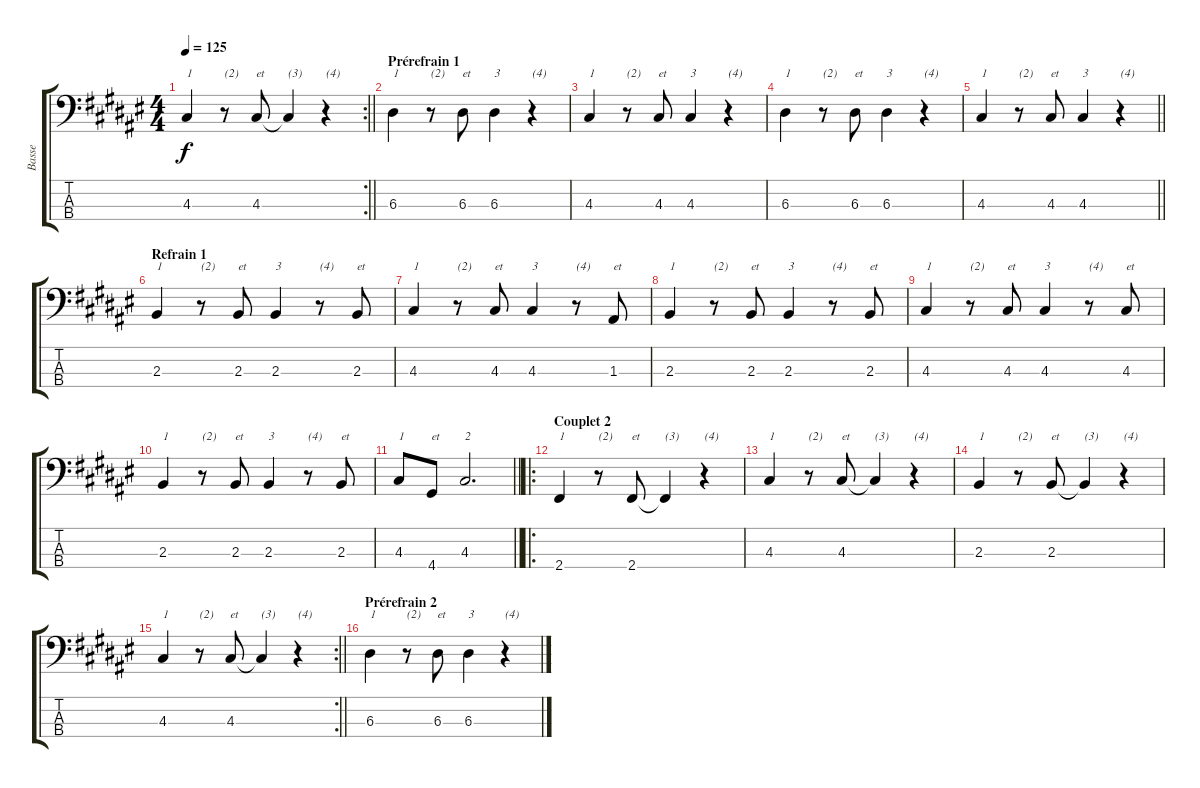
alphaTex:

\track ("Basse" "Basse") {instrument electricbassfinger}
\staff {score tabs}
\tuning (G2 D2 A1 E1) {hide}
\rc 2
\ts (4 4)
\tempo 125
\clef f4
\barLineRight lightlight
\ks f#
4.3.4{txt "1" dy f} r.8{txt "(2)"} 4.3.8{txt "et"} 4.3{t}.4{txt "(3)"} r.4{txt "(4)"} |
\section ("" "Prérefrain 1")
6.3.4{txt "1"} r.8{txt "(2)"} 6.3.8{txt "et"} 6.3.4{txt "3"} r.4{txt "(4)"} |
4.3.4{txt "1"} r.8{txt "(2)"} 4.3.8{txt "et"} 4.3.4{txt "3"} r.4{txt "(4)"} |
6.3.4{txt "1"} r.8{txt "(2)"} 6.3.8{txt "et"} 6.3.4{txt "3"} r.4{txt "(4)"} |
\barLineRight lightlight
4.3.4{txt "1"} r.8{txt "(2)"} 4.3.8{txt "et"} 4.3.4{txt "3"} r.4{txt "(4)"} |
\section ("" "Refrain 1")
2.3.4{txt "1"} r.8{txt "(2)"} 2.3.8{txt "et"} 2.3.4{txt "3"} r.8{txt "(4)"} 2.3.8{txt "et"} |
4.3.4{txt "1"} r.8{txt "(2)"} 4.3.8{txt "et"} 4.3.4{txt "3"} r.8{txt "(4)"} 1.3.8{txt "et"} |
2.3.4{txt "1"} r.8{txt "(2)"} 2.3.8{txt "et"} 2.3.4{txt "3"} r.8{txt "(4)"} 2.3.8{txt "et"} |
4.3.4{txt "1"} r.8{txt "(2)"} 4.3.8{txt "et"} 4.3.4{txt "3"} r.8{txt "(4)"} 4.3.8{txt "et"} |
2.3.4{txt "1"} r.8{txt "(2)"} 2.3.8{txt "et"} 2.3.4{txt "3"} r.8{txt "(4)"} 2.3.8{txt "et"} |
\barLineRight lightlight
4.3.8{txt "1"} 4.4.8{txt "et"} 4.3.2{d txt "2"} |
\ro
\section ("" "Couplet 2")
2.4.4{txt "1"} r.8{txt "(2)"} 2.4.8{txt "et"} 2.4{t}.4{txt "(3)"} r.4{txt "(4)"} |
4.3.4{txt "1"} r.8{txt "(2)"} 4.3.8{txt "et"} 4.3{t}.4{txt "(3)"} r.4{txt "(4)"} |
2.3.4{txt "1"} r.8{txt "(2)"} 2.3.8{txt "et"} 2.3{t}.4{txt "(3)"} r.4{txt "(4)"} |
\rc 2
\barLineRight lightlight
4.3.4{txt "1"} r.8{txt "(2)"} 4.3.8{txt "et"} 4.3{t}.4{txt "(3)"} r.4{txt "(4)"} |
\section ("" "Prérefrain 2")
6.3.4{txt "1"} r.8{txt "(2)"} 6.3.8{txt "et"} 6.3.4{txt "3"} r.4{txt "(4)"}
